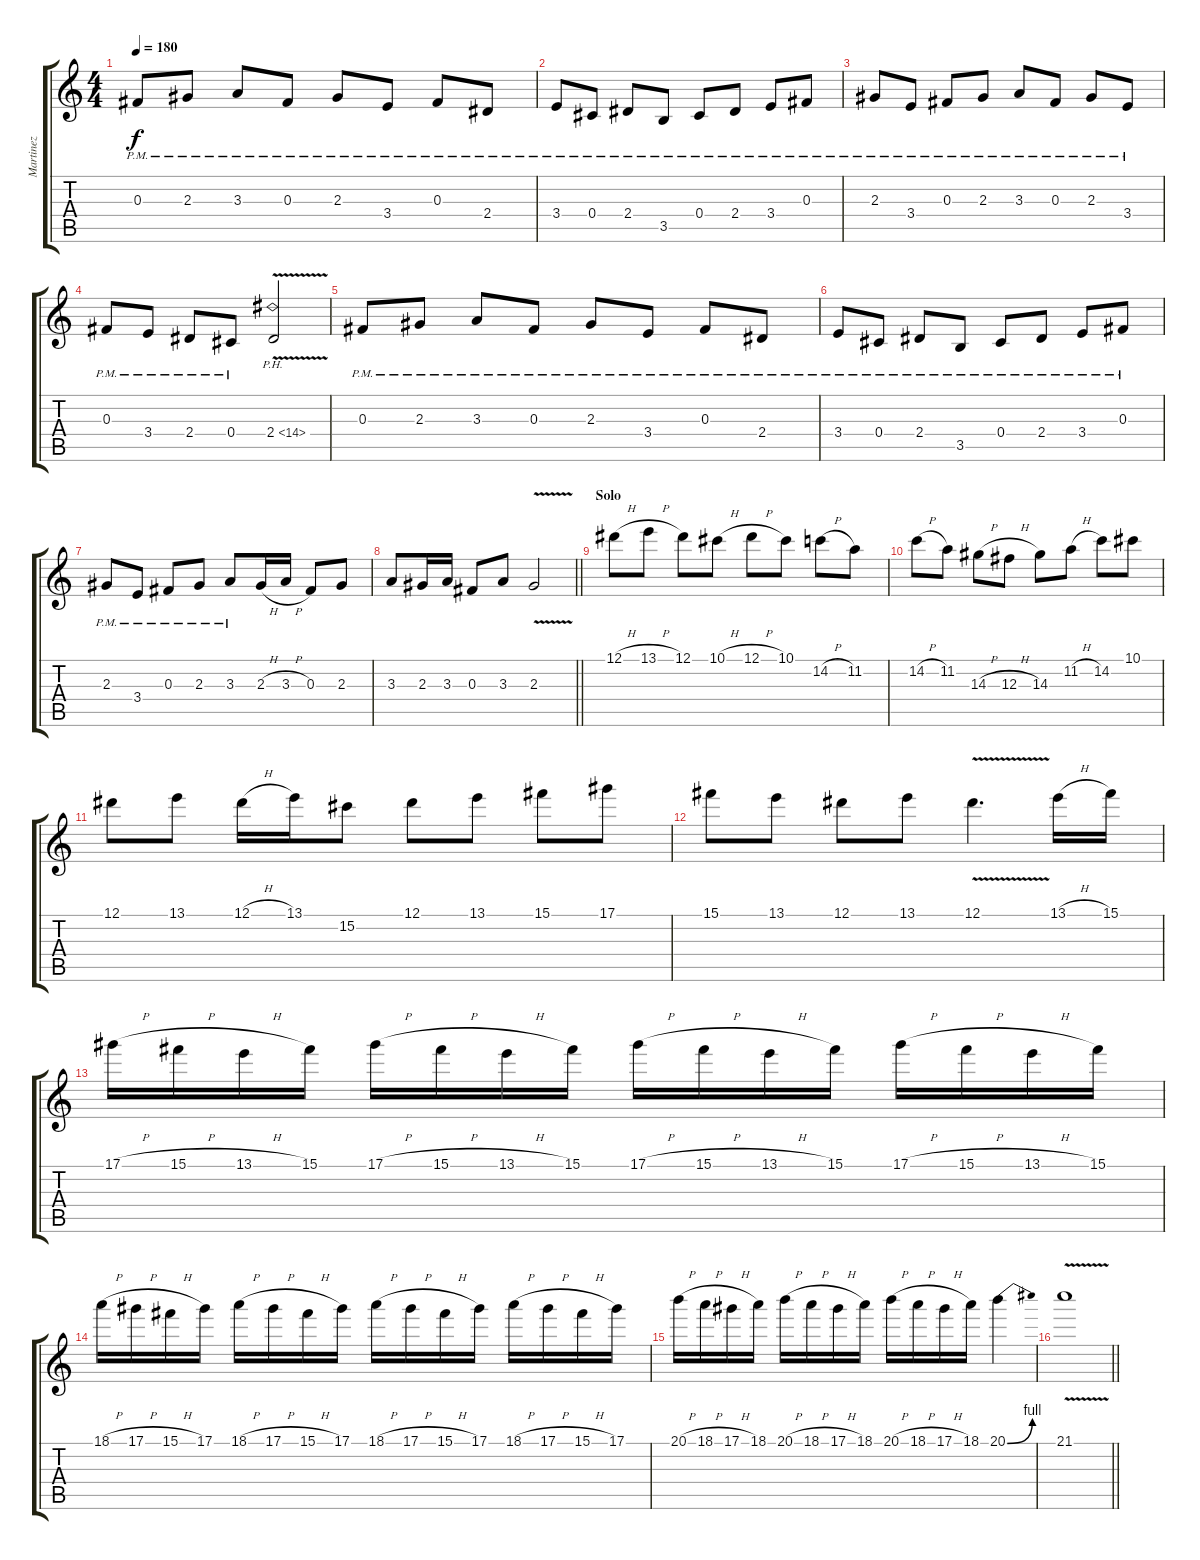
\track ("Martinez" "Martinez") {instrument distortionguitar}
\staff {score tabs}
\tuning (Eb4 Bb3 Gb3 Db3 Ab2 Db2) {hide}
\ts (4 4)
\tempo 180
\clef g2
\ks c
0.3{pm}.8{dy f} 2.3{pm}.8 3.3{pm}.8 0.3{pm}.8 2.3{pm}.8 3.4{pm}.8 0.3{pm}.8 2.4{pm}.8 |
3.4{pm}.8 0.4{pm}.8 2.4{pm}.8 3.5{pm}.8 0.4{pm}.8 2.4{pm}.8 3.4{pm}.8 0.3{pm}.8 |
2.3{pm}.8 3.4{pm}.8 0.3{pm}.8 2.3{pm}.8 3.3{pm}.8 0.3{pm}.8 2.3{pm}.8 3.4{pm}.8 |
0.3{pm}.8 3.4{pm}.8 2.4{pm}.8 0.4{pm}.8 2.4{ph 12 v}.2 |
0.3{pm}.8 2.3{pm}.8 3.3{pm}.8 0.3{pm}.8 2.3{pm}.8 3.4{pm}.8 0.3{pm}.8 2.4{pm}.8 |
3.4{pm}.8 0.4{pm}.8 2.4{pm}.8 3.5{pm}.8 0.4{pm}.8 2.4{pm}.8 3.4{pm}.8 0.3{pm}.8 |
2.3{pm}.8 3.4{pm}.8 0.3{pm}.8 2.3{pm}.8 3.3{pm}.8 2.3{h}.16 3.3{h}.16 0.3.8 2.3.8 |
\barLineRight lightlight
3.3.8 2.3.16 3.3.16 0.3.8 3.3.8 2.3{v}.2 |
\section ("" "Solo")
12.1{h}.8 13.1{h}.8 12.1.8 10.1{h}.8 12.1{h}.8 10.1.8 14.2{h}.8 11.2.8 |
14.2{h}.8 11.2.8 14.3{h}.8 12.3{h}.8 14.3.8 11.2{h}.8 14.2.8 10.1.8 |
12.1.8 13.1.8 12.1{h}.16 13.1.16 15.2.8 12.1.8 13.1.8 15.1.8 17.1.8 |
15.1.8 13.1.8 12.1.8 13.1.8 12.1{v}.4{d} 13.1{h}.16 15.1.16 |
17.1{h}.16 15.1{h}.16 13.1{h}.16 15.1.16 17.1{h}.16 15.1{h}.16 13.1{h}.16 15.1.16 17.1{h}.16 15.1{h}.16 13.1{h}.16 15.1.16 17.1{h}.16 15.1{h}.16 13.1{h}.16 15.1.16 |
18.1{h}.16 17.1{h}.16 15.1{h}.16 17.1.16 18.1{h}.16 17.1{h}.16 15.1{h}.16 17.1.16 18.1{h}.16 17.1{h}.16 15.1{h}.16 17.1.16 18.1{h}.16 17.1{h}.16 15.1{h}.16 17.1.16 |
20.1{h}.16 18.1{h}.16 17.1{h}.16 18.1.16 20.1{h}.16 18.1{h}.16 17.1{h}.16 18.1.16 20.1{h}.16 18.1{h}.16 17.1{h}.16 18.1.16 20.1{be (bend 0 0 60 4)}.4 |
\barLineRight lightlight
21.1{v}.1
